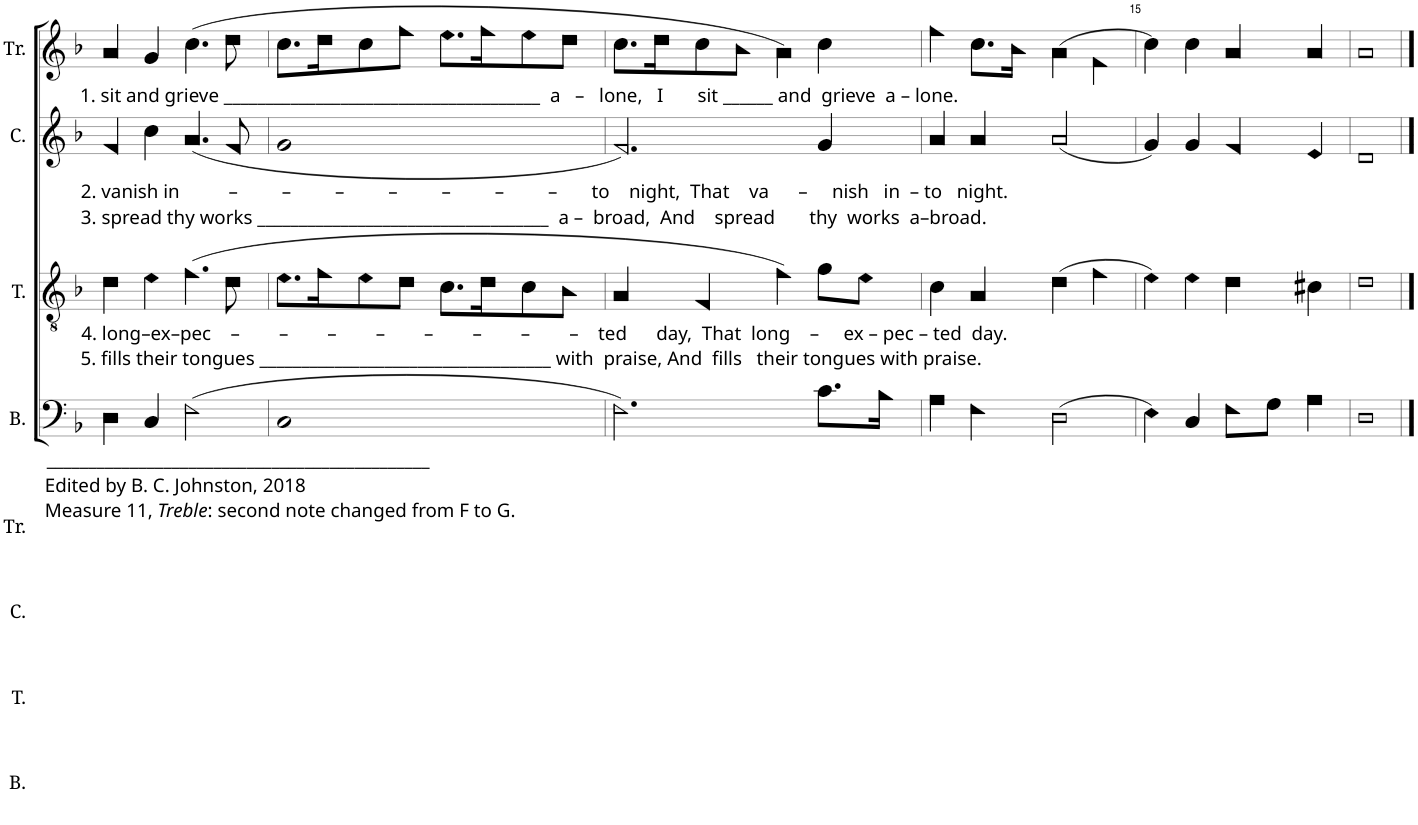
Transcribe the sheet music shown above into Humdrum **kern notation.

**kern	**kern	**kern	**kern
*part4	*part3	*part2	*part1
*staff4	*staff3	*staff2	*staff1
*I"B.	*I"T.	*I"C.	*I"Tr.
*I'B.	*I'T.	*I'C.	*I'Tr.
!!LO:PB:g=z
*clefF4	*clefGv2	*clefG2	*clefG2
*k[b-]	*k[b-]	*k[b-]	*k[b-]
*M4/4	*M4/4	*M4/4	*M4/4
*met(c)	*met(c)	*met(c)	*met(c)
=11	=11	=11	=11
!	!	!	!LO:TX:b:t=1. sit and grieve ______________________________________  a   –   lone,   I       sit ______ and  grieve  a – lone.
!	!	!LO:TX:b:t=2. vanish in          –         –         –         –         –         –         –       to    night,  That    va      –     nish   in  – to   night.	!
!	!	!LO:TX:b:t=3. spread thy works ___________________________________  a –  broad,  And    spread       thy  works  a–broad.	!
!	!LO:TX:b:t=4. long–ex–pec    –        –        –        –        –        –        –        –    ted      day,  That  long    –     ex – pec – ted  day.	!	!
!	!LO:TX:b:t=5. fills their tongues ___________________________________ with  praise, And  fills   their tongues with praise.	!	!
!LO:TX:b:t=______________________________________________	!	!	!
!LO:TX:b:t=Edited by B. C. Johnston, 2018	!	!	!
!LO:TX:b:t=Measure 11,	!	!	!
!LO:TX:b:i:t=Treble	!	!	!
!LO:TX:b:t=&colon; second note changed from F to G.	!	!	!
4D!\	4d!\	4f!/	4a!/
4C!/	4e!\	4cc!\	4g!/
(2F!\	(4.f!\	(4.a!/	(4.cc!\
.	8d!\	8f!/	8dd!\
=12	=12	=12	=12
1C!	8.e!\L	1g!	8.cc!\L
.	16f!\K	.	16dd!\K
.	8e!\	.	8cc!\
.	8d!\J	.	8ff!\J
.	8.c!\L	.	8.ee!\L
.	16d!\K	.	16ff!\K
.	8c!\	.	8ee!\
.	8B-!\J	.	8dd!\J
=13	=13	=13	=13
2.F!\)	4A!/	2.f!/)	8.cc!\L
.	.	.	16dd!\K
.	4F!/	.	8cc!\
.	.	.	8b-!\J
.	4f!\)	.	4a!\)
8.c!\L	8g!\L	4g!/	4cc!\
.	8e!\J	.	.
16B-!\Jk	.	.	.
=14	=14	=14	=14
4A!\	4c!\	4a!/	4ff!\
4F!\	4A!/	4a!/	8.cc!\L
.	.	.	16b-!\Jk
(2D!\	(4d!\	(2a!/	(4a!\
.	4f!\	.	4f!\
=15	=15	=15	=15
4E!\)	4e!\)	4g!/)	4cc!\)
4C!/	4e!\	4g!/	4cc!\
8F!\L	4d!\	4f!/	4a!/
8G!\J	.	.	.
4A!\	4c#X!\	4e!/	4a!/
=16	=16	=16	=16
1D!	1d!	1d!	1a!
==	==	==	==
*-	*-	*-	*-
